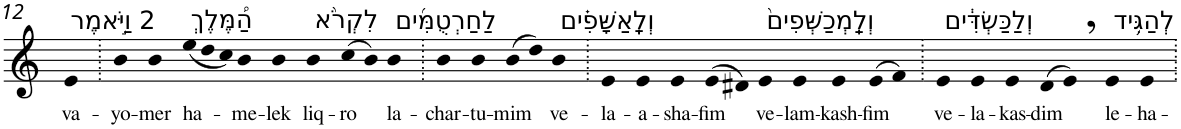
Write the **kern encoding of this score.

**kern	**text
*part1	*part1
*staff1	*staff1
*I"Piano	*
*I'Pno	*
!!LO:PB:g=z
*clefG2	*
*k[]	*
=12	=12
!LO:TX:a:t=2 וַיֹּ֣אמֶר	!
!	!LO:LY:b
4e	va-
=13.	=13.
!	!LO:LY:b
4b	-yo-
!	!LO:LY:b
4b	-mer
*Xtuplet	*
!LO:TX:a:t=הַ֠מֶּלֶךְ	!
!	!LO:LY:b
(<12ee	ha-
12dd	.
12cc)	.
!	!LO:LY:b
4b	-me-
!	!LO:LY:b
4b	-lek
!LO:TX:a:t=לִקְרֹ֨א	!
!	!LO:LY:b
4b	liq-
!	!LO:LY:b
(>8cc	-ro
8b)	.
!LO:TX:a:t=לַחַרְטֻמִּ֜ים	!
!	!LO:LY:b
4b	la-
=14.	=14.
!	!LO:LY:b
4b	-char-
!	!LO:LY:b
4b	-tu-
!	!LO:LY:b
(>8b	-mim
8dd)	.
!LO:TX:a:t=וְלָֽאַשָּׁפִ֗ים	!
!	!LO:LY:b
4b	ve-
=15.	=15.
!	!LO:LY:b
4e	-la-
!	!LO:LY:b
4e	-a-
!	!LO:LY:b
4e	-sha-
!	!LO:LY:b
(>8e	-fim
8d#X)	.
!LO:TX:a:t=וְלַֽמְכַשְּׁפִים֙	!
!	!LO:LY:b
4e	ve-
!	!LO:LY:b
4e	-lam-
!	!LO:LY:b
4e	-kash-
!	!LO:LY:b
(>8e	-fim
8f)	.
=16.	=16.
!LO:TX:a:t=וְלַכַּשְׂדִּ֔ים	!
!	!LO:LY:b
4e	ve-
!	!LO:LY:b
4e	-la-
!	!LO:LY:b
4e	-kas-
!	!LO:LY:b
(>8d	-dim
8e,)	.
!LO:TX:a:t=לְהַגִּ֥יד	!
!	!LO:LY:b
4e	le-
!	!LO:LY:b
4e	-ha-
=.	=.
*-	*-
